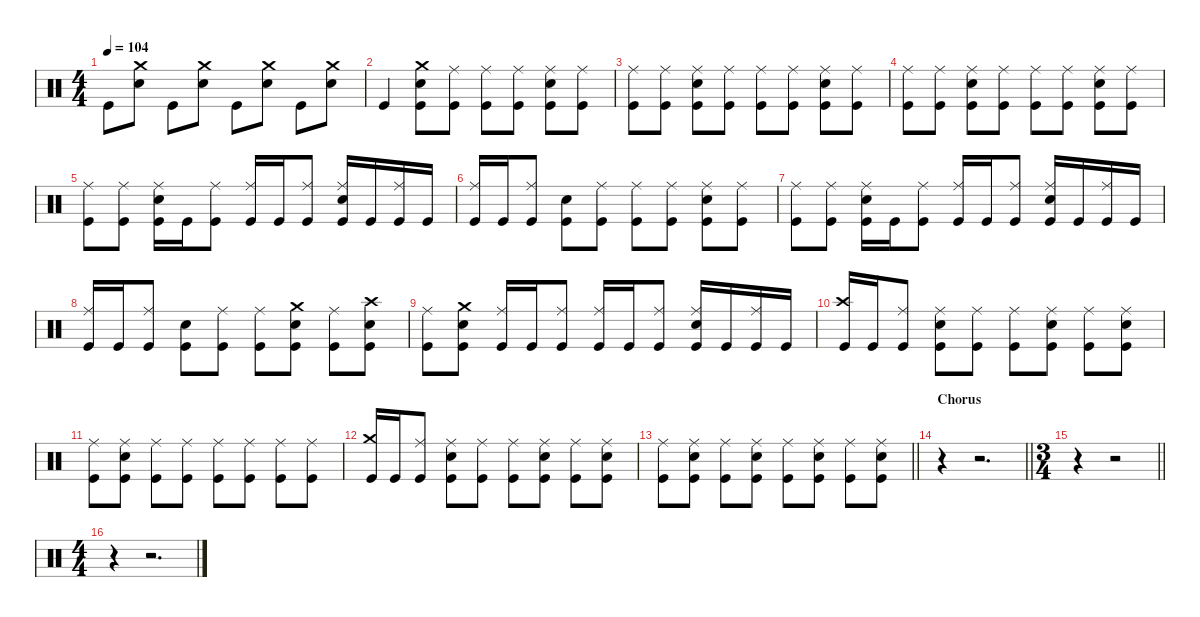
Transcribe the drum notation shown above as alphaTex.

\defaultSystemsLayout 4
\hideDynamics
\bracketExtendMode nobrackets
\singleTrackTrackNamePolicy hidden
\multiTrackTrackNamePolicy hidden
\firstSystemTrackNameMode fullname
\firstSystemTrackNameOrientation horizontal
\otherSystemsTrackNameOrientation horizontal
\track ("Drumkit" "drm.") {instrument percussion}
\staff {score}
\articulation defaults
\ts (4 4)
\tempo 104
\clef neutral
\ks c "Kick (hit)".8{dy f beam Down}
("Snare (hit) 2" "Crash medium (hit)").8{beam Down} "Kick (hit)".8{beam Down} ("Snare (hit) 2" "Crash medium (hit)").8{beam Down} "Kick (hit)".8{beam Down} ("Snare (hit) 2" "Crash medium (hit)").8{beam Down} "Kick (hit)".8{beam Down} ("Snare (hit) 2" "Crash medium (hit)").8{beam Down} |
"Kick (hit)".4{beam Up} ("Kick (hit)" "Crash medium (hit)" "Snare (hit) 2").8{beam Down} ("Kick (hit)" "Ride (middle)").8{beam Down} ("Kick (hit)" "Ride (middle)").8{beam Down} ("Kick (hit)" "Ride (middle)").8{beam Down} ("Kick (hit)" "Ride (middle)" "Snare (hit) 2").8{beam Down} ("Kick (hit)" "Ride (middle)").8{beam Down} |
("Ride (middle)" "Kick (hit)").8{beam Down} ("Ride (middle)" "Kick (hit)").8{beam Down} ("Ride (middle)" "Snare (hit) 2" "Kick (hit)").8{beam Down} ("Ride (middle)" "Kick (hit)").8{beam Down} ("Ride (middle)" "Kick (hit)").8{beam Down} ("Ride (middle)" "Kick (hit)").8{beam Down} ("Snare (hit) 2" "Kick (hit)" "Ride (middle)").8{beam Down} ("Kick (hit)" "Ride (middle)").8{beam Down} |
("Ride (middle)" "Kick (hit)").8{beam Down} ("Ride (middle)" "Kick (hit)").8{beam Down} ("Ride (middle)" "Snare (hit) 2" "Kick (hit)").8{beam Down} ("Ride (middle)" "Kick (hit)").8{beam Down} ("Ride (middle)" "Kick (hit)").8{beam Down} ("Ride (middle)" "Kick (hit)").8{beam Down} ("Snare (hit) 2" "Kick (hit)" "Ride (middle)").8{beam Down} ("Kick (hit)" "Ride (middle)").8{beam Down} |
("Ride (middle)" "Kick (hit)").8{beam Down} ("Ride (middle)" "Kick (hit)").8{beam Down} ("Ride (middle)" "Snare (hit) 2" "Kick (hit)").16{beam Down} "Kick (hit)".16{beam Down} ("Ride (middle)" "Kick (hit)").8{beam Down} ("Ride (middle)" "Kick (hit)").16{beam Up} "Kick (hit)".16{beam Up} ("Ride (middle)" "Kick (hit)").8{beam Up} ("Snare (hit) 2" "Kick (hit)" "Ride (middle)").16{beam Up} "Kick (hit)".16{beam Up} ("Kick (hit)" "Ride (middle)").16{beam Up} "Kick (hit)".16{beam Up} |
("Kick (hit)" "Ride (middle)").16{beam Up} "Kick (hit)".16{beam Up} ("Kick (hit)" "Ride (middle)").8{beam Up} ("Kick (hit)" "Snare (hit) 2").8{beam Down} ("Kick (hit)" "Ride (middle)").8{beam Down} ("Kick (hit)" "Ride (middle)").8{beam Down} ("Kick (hit)" "Ride (middle)").8{beam Down} ("Kick (hit)" "Ride (middle)" "Snare (hit) 2").8{beam Down} ("Kick (hit)" "Ride (middle)").8{beam Down} |
("Ride (middle)" "Kick (hit)").8{beam Down} ("Ride (middle)" "Kick (hit)").8{beam Down} ("Ride (middle)" "Snare (hit) 2" "Kick (hit)").16{beam Down} "Kick (hit)".16{beam Down} ("Ride (middle)" "Kick (hit)").8{beam Down} ("Ride (middle)" "Kick (hit)").16{beam Up} "Kick (hit)".16{beam Up} ("Ride (middle)" "Kick (hit)").8{beam Up} ("Snare (hit) 2" "Kick (hit)" "Ride (middle)").16{beam Up} "Kick (hit)".16{beam Up} ("Kick (hit)" "Ride (middle)").16{beam Up} "Kick (hit)".16{beam Up} |
("Kick (hit)" "Ride (middle)").16{beam Up} "Kick (hit)".16{beam Up} ("Kick (hit)" "Ride (middle)").8{beam Up} ("Kick (hit)" "Snare (hit) 2").8{beam Down} ("Kick (hit)" "Ride (middle)").8{beam Down} ("Kick (hit)" "Ride (middle)").8{beam Down} ("Kick (hit)" "Snare (hit) 2" "Crash medium (hit)").8{beam Down} ("Kick (hit)" "Ride (middle)").8{beam Down} ("Kick (hit)" "Snare (hit) 2" "Crash high (hit)").8{beam Down} |
("Ride (middle)" "Kick (hit)").8{beam Down} ("Kick (hit)" "Snare (hit) 2" "Crash medium (hit)").8{beam Down} ("Ride (middle)" "Kick (hit)").16{beam Up} "Kick (hit)".16{beam Up} ("Ride (middle)" "Kick (hit)").8{beam Up} ("Ride (middle)" "Kick (hit)").16{beam Up} "Kick (hit)".16{beam Up} ("Ride (middle)" "Kick (hit)").8{beam Up} ("Snare (hit) 2" "Kick (hit)" "Ride (middle)").16{beam Up} "Kick (hit)".16{beam Up} ("Kick (hit)" "Ride (middle)").16{beam Up} "Kick (hit)".16{beam Up} |
("Kick (hit)" "Crash high (hit)").16{beam Up} "Kick (hit)".16{beam Up} ("Kick (hit)" "Ride (middle)").8{beam Up} ("Kick (hit)" "Snare (hit) 2" "Ride (middle)").8{beam Down} ("Kick (hit)" "Ride (middle)").8{beam Down} ("Kick (hit)" "Ride (middle)").8{beam Down} ("Kick (hit)" "Snare (hit) 2" "Ride (middle)").8{beam Down} ("Kick (hit)" "Ride (middle)").8{beam Down} ("Kick (hit)" "Snare (hit) 2" "Ride (middle)").8{beam Down} |
("Kick (hit)" "Ride (middle)").8{beam Down} ("Kick (hit)" "Snare (hit) 2" "Ride (middle)").8{beam Down} ("Kick (hit)" "Ride (middle)").8{beam Down} ("Kick (hit)" "Ride (middle)").8{beam Down} ("Kick (hit)" "Ride (middle)").8{beam Down} ("Kick (hit)" "Ride (middle)").8{beam Down} ("Kick (hit)" "Ride (middle)").8{beam Down} ("Kick (hit)" "Ride (middle)").8{beam Down} |
("Kick (hit)" "Crash medium (hit)").16{beam Up} "Kick (hit)".16{beam Up} ("Kick (hit)" "Ride (middle)").8{beam Up} ("Kick (hit)" "Snare (hit) 2" "Ride (middle)").8{beam Down} ("Kick (hit)" "Ride (middle)").8{beam Down} ("Kick (hit)" "Ride (middle)").8{beam Down} ("Kick (hit)" "Snare (hit) 2" "Ride (middle)").8{beam Down} ("Kick (hit)" "Ride (middle)").8{beam Down} ("Kick (hit)" "Snare (hit) 2" "Ride (middle)").8{beam Down} |
\barLineRight lightlight
("Kick (hit)" "Ride (middle)").8{beam Down} ("Kick (hit)" "Snare (hit) 2" "Ride (middle)").8{beam Down} ("Kick (hit)" "Ride (middle)").8{beam Down} ("Kick (hit)" "Ride (middle)" "Snare (hit) 2").8{beam Down} ("Kick (hit)" "Ride (middle)").8{beam Down} ("Kick (hit)" "Ride (middle)" "Snare (hit) 2").8{beam Down} ("Kick (hit)" "Ride (middle)").8{beam Down} ("Kick (hit)" "Ride (middle)" "Snare (hit) 2").8{beam Down} |
\section ("" "Chorus")
\barLineRight lightlight
r.4{beam Down} r.2{d beam Down} |
\ts (3 4)
\beaming (8 2 2 2 2)
\barLineRight lightlight
r.4{beam Down} r.2{beam Down} |
\ts (4 4)
\beaming (8 2 2 2 2)
r.4{beam Down} r.2{d beam Down}
